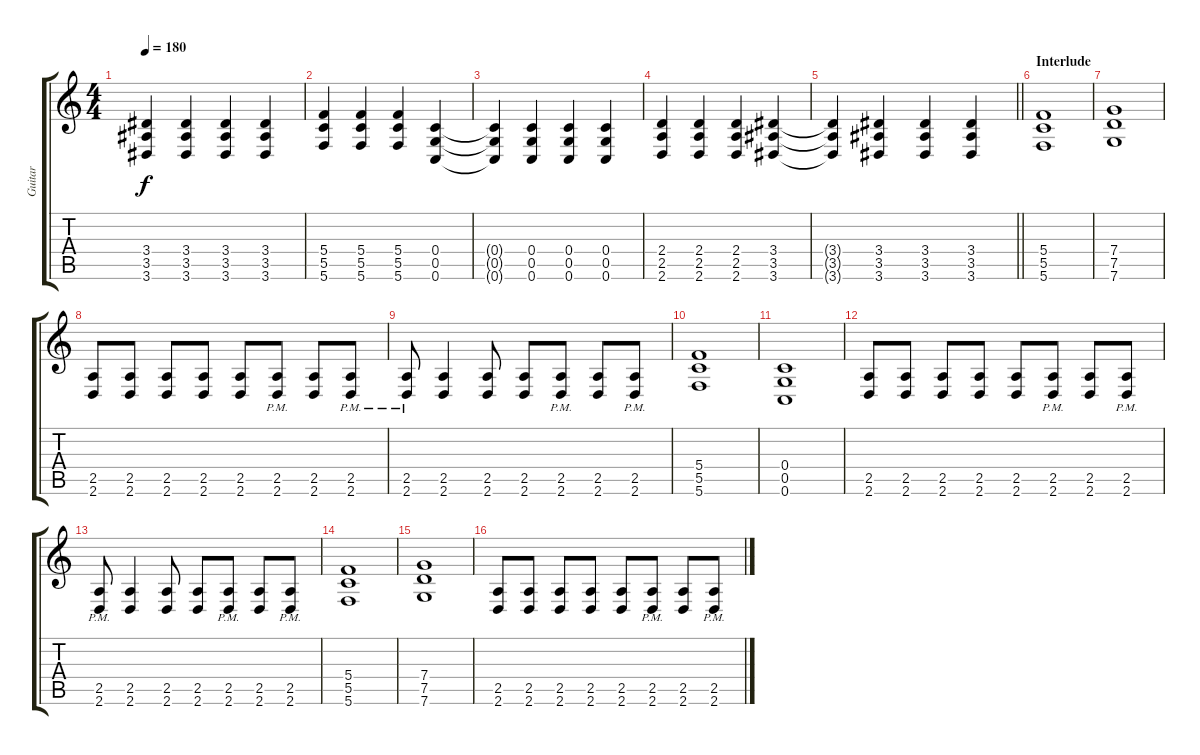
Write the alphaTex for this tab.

\track ("Guitar" "Guitar") {instrument distortionguitar}
\staff {score tabs}
\tuning (D4 A3 F3 C3 G2 C2) {hide}
\ts (4 4)
\tempo 180
\clef g2
\ks c
(3.4{t} 3.5{t} 3.6{t}).4{dy f} (3.4 3.5 3.6).4 (3.4 3.5 3.6).4 (3.4 3.5 3.6).4 |
(5.4 5.5 5.6).4 (5.4 5.5 5.6).4 (5.4 5.5 5.6).4 (0.4 0.5 0.6).4 |
(0.4{t} 0.5{t} 0.6{t}).4 (0.4 0.5 0.6).4 (0.4 0.5 0.6).4 (0.4 0.5 0.6).4 |
(2.4 2.5 2.6).4 (2.4 2.5 2.6).4 (2.4 2.5 2.6).4 (3.4 3.5 3.6).4 |
\barLineRight lightlight
(3.4{t} 3.5{t} 3.6{t}).4 (3.4 3.5 3.6).4 (3.4 3.5 3.6).4 (3.4 3.5 3.6).4 |
\section ("" "Interlude")
(5.4 5.5 5.6).1 |
(7.4 7.5 7.6).1 |
(2.5 2.6).8 (2.5 2.6).8 (2.5 2.6).8 (2.5 2.6).8 (2.5 2.6).8 (2.5{pm} 2.6{pm}).8 (2.5 2.6).8 (2.5{pm} 2.6{pm}).8 |
(2.5{pm} 2.6{pm}).8 (2.5 2.6).4 (2.5 2.6).8 (2.5 2.6).8 (2.5{pm} 2.6{pm}).8 (2.5 2.6).8 (2.5{pm} 2.6{pm}).8 |
(5.4 5.5 5.6).1 |
(0.4 0.5 0.6).1 |
(2.5 2.6).8 (2.5 2.6).8 (2.5 2.6).8 (2.5 2.6).8 (2.5 2.6).8 (2.5{pm} 2.6{pm}).8 (2.5 2.6).8 (2.5{pm} 2.6{pm}).8 |
(2.5{pm} 2.6{pm}).8 (2.5 2.6).4 (2.5 2.6).8 (2.5 2.6).8 (2.5{pm} 2.6{pm}).8 (2.5 2.6).8 (2.5{pm} 2.6{pm}).8 |
(5.4 5.5 5.6).1 |
(7.4 7.5 7.6).1 |
(2.5 2.6).8 (2.5 2.6).8 (2.5 2.6).8 (2.5 2.6).8 (2.5 2.6).8 (2.5{pm} 2.6{pm}).8 (2.5 2.6).8 (2.5{pm} 2.6{pm}).8
